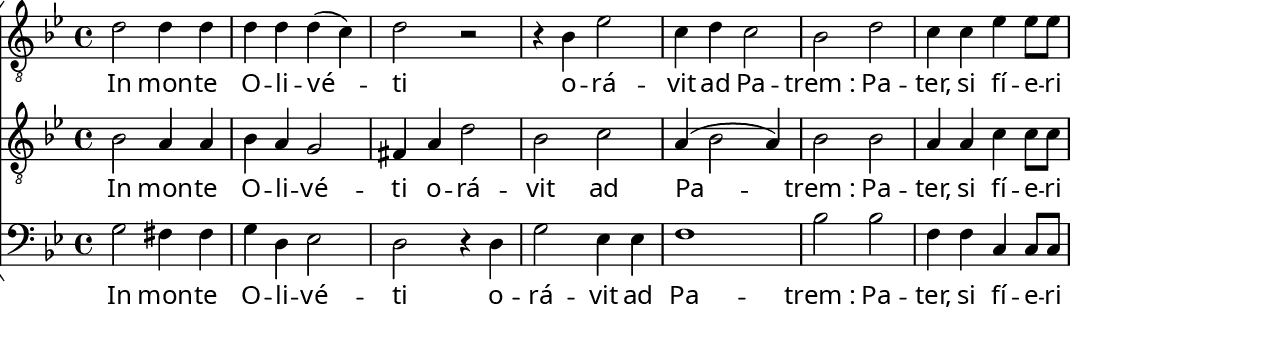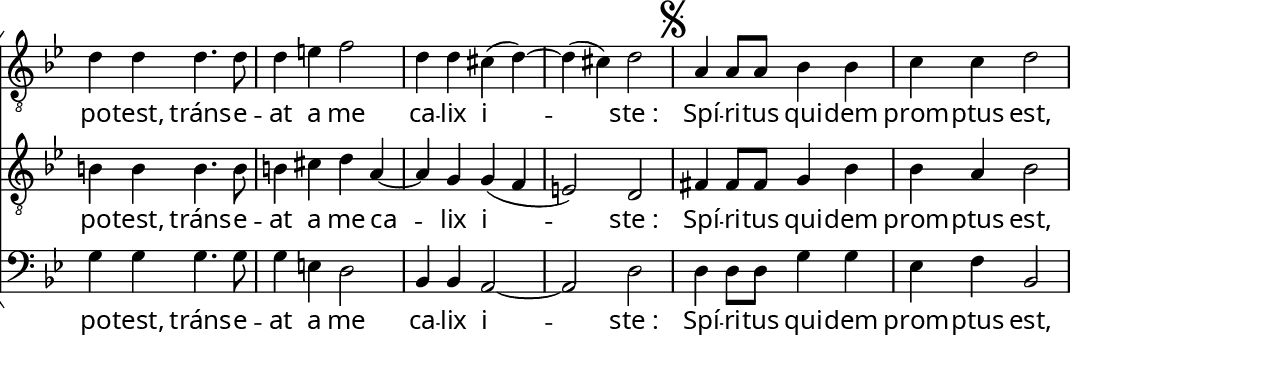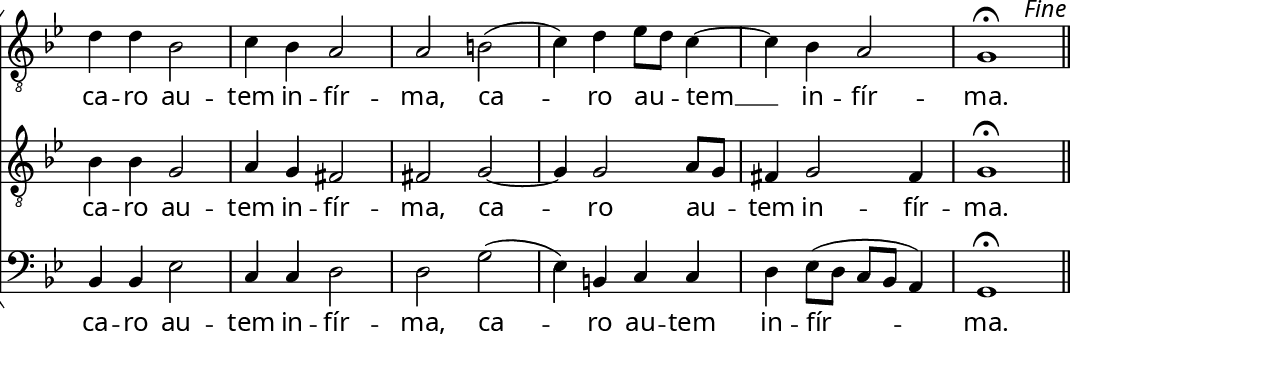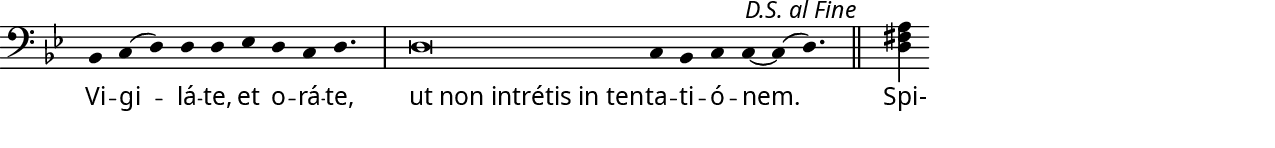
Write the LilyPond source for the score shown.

\header {
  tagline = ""
  composer = "Giovanni Battista Martini (1706-84)"
}
\include "english.ly"
\include "lilypond-book-preamble.ly"
\include "header.ly"

global = {
  \key bf \major
  \time 4/4
}

sopMusic = \relative c' {
  \clef "treble_8"
  d2 d4 d | d d d( c) | d2 r2 | r4 bf4 ef2 | c4 d c2 | bf2 d2 |
  c4 c ef ef8 ef | d4 d d4. d8 | d4 e f2 | d4 d cs( d) ~ | d( cs) d2 | 
  \mark \markup { \musicglyph #"scripts.segno" }
  a4 a8 a bf4 bf |
  c4 c d2 | d4 d bf2 | c4 bf a2 | a b( | c4) d ef8[ d] c4 ~ | c bf a2 | g1\fermata \bar "||"
    \override Score.RehearsalMark #'break-visibility = #begin-of-line-invisible
    \override Score.RehearsalMark #'self-alignment-X = #RIGHT
    \override Score . RehearsalMark #'font-shape = #'italic
    \override Score.RehearsalMark #'font-size = #0.5
    \mark "Fine"
}
sopWords = \lyricmode {
  \set fontSize = #0.5
  %\set vocalName = "2. "
  %\set shortVocalName = "2. "
  In mon -- te | O -- li -- vé -- | ti o -- rá -- |vit ad Pa -- trem_: Pa -- |
  ter, si fí -- e -- ri po -- test, tráns -- e -- at a me ca -- lix i -- ste_: | Spí -- ri -- tus qui -- dem |
  prom -- ptus est, | ca -- ro au -- | tem in -- fír -- | ma, ca -- ro au -- _ tem __ in -- fír -- ma.
}

altoMusic = \relative c' {
  \clef "treble_8"
  bf2 a4 a | bf4 a g2 | fs4 a d2 | bf c | a4( bf2 a4) | bf2 bf |
  a4 a c c8 c | b4 b b4. b8 | b4 cs d a ~ | a g g( f | e2) d | fs4 fs8 fs g4 bf |
  bf a bf2 | bf4 bf g2 | a4 g fs2 | fs g ~ | g4 g2 a8[ g] | fs4 g2 fs4 | g1\fermata \bar "||"
}

altoWords = \lyricmode {
  \set fontSize = #0.5
  In mon -- te | O -- li -- vé -- | ti o -- rá -- | vit ad | Pa -- | trem_: Pa -- |
  ter, si fí -- e -- ri | po -- test, tráns -- e -- | at a me ca -- lix i -- ste_: | Spí -- ri -- tus qui -- dem |
  prom -- ptus est, | ca -- ro au -- | tem in -- fír -- | ma, ca -- ro au -- _ -- tem in -- fír -- ma.
}

bassMusic = \relative a {
  \clef bass
  g2 fs4 fs | g d ef2 | d r4 d | g2 ef4 ef | f1 | bf2 bf |
  f4 f c c8 c| g'4 g g4. g8 | g4 e d2 | bf4 bf a2 ~ | a d | d4 d8 d g4 g |
  ef f bf,2 | bf4 bf ef2 | c4 c d2 | d g2( | ef4) b c c | d ef8( d c bf a4) | g1\fermata \bar "||"
}

bassWords = \lyricmode {
  \set fontSize = #0.5
  In mon -- te | O -- li -- vé -- ti o -- | rá -- vit ad | Pa -- trem_: Pa -- |
  ter, si fí -- e -- ri | po -- test, tráns -- e -- at a me ca -- lix i -- ste_: | Spí -- ri -- tus qui -- dem |
  prom -- ptus est, | ca -- ro au -- tem in -- fír -- | ma, ca -- ro au -- tem | in -- fír -- ma.
}

chantMusic = \relative c {
  \clef bass
  \cadenzaOn
  \stemOff
  bf4 c( d) d d ef d c d4. s8 \bar "|"
  s8 d\breve c4 bf c c ~ c( d4.)
  s8 \bar "||"
  \override Score.RehearsalMark #'break-visibility = #begin-of-line-invisible
    \override Score.RehearsalMark #'self-alignment-X = #RIGHT
    \override Score . RehearsalMark #'font-shape = #'italic
    \override Score.RehearsalMark #'font-size = #0.5
    \mark "D.S. al Fine"
  \stemOn
  s8 <d fs a>4
  \cadenzaOff
}

chantWords = \lyricmode {
  Vi -- gi -- lá -- te, et o -- rá -- te,
  \once \override LyricText #'self-alignment-X = #LEFT
  ut_non_intrétis_in_ten -- ta -- ti -- ó -- nem. Spi-
}

%altoWords = \lyricmode {
%  \override StanzaNumber #'font-name = #"Garamond Premier Pro"
%  \override LyricText #'font-name = #"Garamond Premier Pro"
%}

\score {
  \new ChoirStaff <<
    \new Staff = "women" <<
      \new Voice = "sopranos"{
%        \voiceOne
        << \global \sopMusic >>
      }
    >>
    \new Lyrics = "sopranos"

    \new Staff = "women2" <<
      \new Voice = "altos" {
%        \voiceTwo
        << \global \altoMusic >>
      }
    >>
    \new Lyrics = "altos"
    
    \new Staff = "men" <<
      %\new Lyrics = "bass"
      \new Voice = "bass" {
%        \voiceOne
        << \global \bassMusic >>
      }
    >>
    \context Lyrics = "sopranos" \lyricsto "sopranos" \sopWords
    \context Lyrics = "altos" \lyricsto "altos" \altoWords
    \context Lyrics = "bass" \lyricsto "bass" \bassWords
  >>
  \layout {
    \context {
      \Staff
    }
  }
}

\score {
  \new Staff \with { \remove "Time_signature_engraver" } <<
    \global
    \new Voice = "chant" \chantMusic
    \new Lyrics = "chant" \lyricsto chant \chantWords
  >>
}

